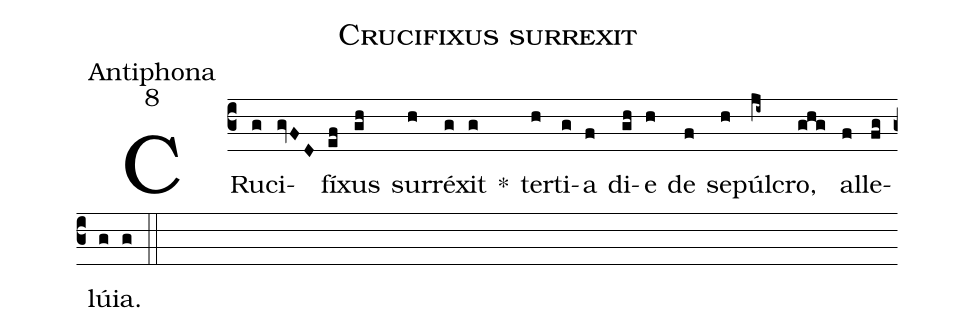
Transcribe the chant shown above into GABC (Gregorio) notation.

name:Crucifixus surrexit;
office-part:Antiphona;
mode:8;
%%
(c3) CRu(g)ci(gvFD)fí(ef)xus(gh) sur(h)ré(g)xit(g) *()  ter(h)ti(g)a(f) di(gh)e(h) de(f) se(h)púl(ji~)cro,(ghg) al(f)le(fg)lú(g)ia.(g) (::)
